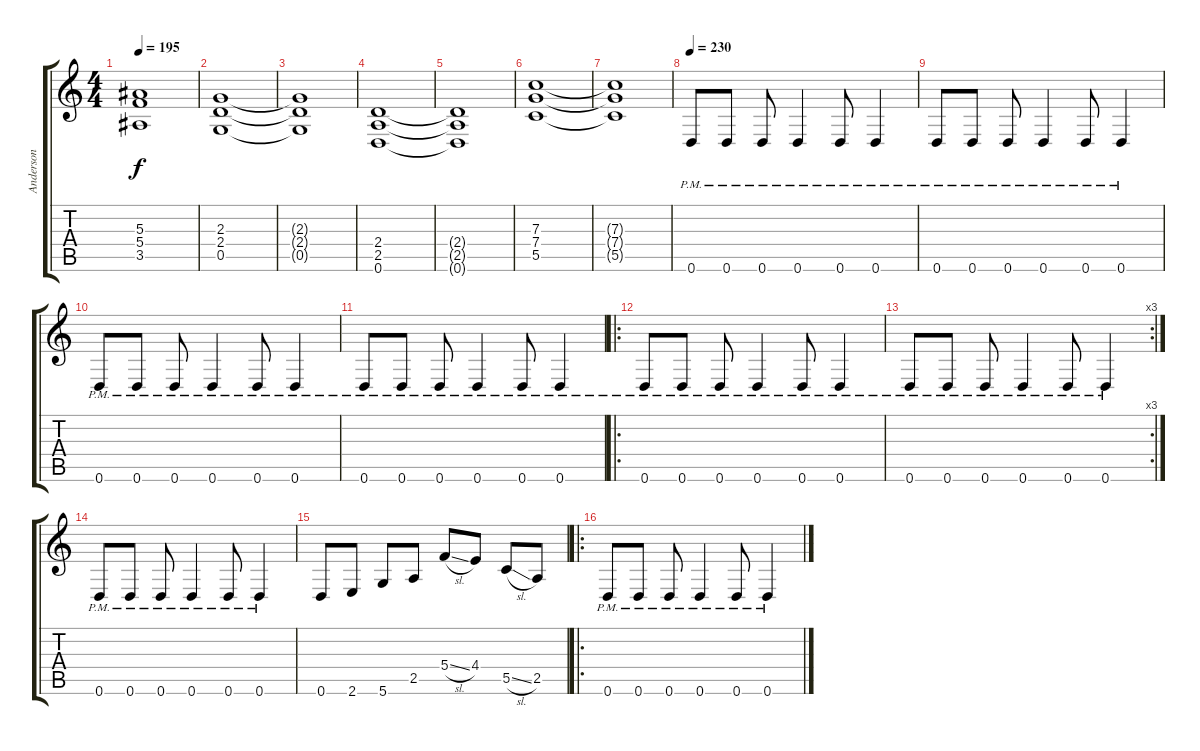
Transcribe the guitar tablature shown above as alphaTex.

\track ("Anderson" "Anderson") {instrument distortionguitar}
\staff {score tabs}
\tuning (D4 A3 F3 C3 G2 D2) {hide}
\ts (4 4)
\tempo 195
\clef g2
\ks c
(5.3{t} 5.4{t} 3.5{t}).1{dy f} |
(2.3 2.4 0.5).1 |
(2.3{t} 2.4{t} 0.5{t}).1 |
(2.4 2.5 0.6).1 |
(2.4{t} 2.5{t} 0.6{t}).1 |
(7.3 7.4 5.5).1 |
(7.3{t} 7.4{t} 5.5{t}).1 |
\tempo 230
0.6{pm}.8{volume 13 balance 3} 0.6{pm}.8 0.6{pm}.8 0.6{pm}.4 0.6{pm}.8 0.6{pm}.4 |
0.6{pm}.8 0.6{pm}.8 0.6{pm}.8 0.6{pm}.4 0.6{pm}.8 0.6{pm}.4 |
0.6{pm}.8 0.6{pm}.8 0.6{pm}.8 0.6{pm}.4 0.6{pm}.8 0.6{pm}.4 |
0.6{pm}.8 0.6{pm}.8 0.6{pm}.8 0.6{pm}.4 0.6{pm}.8 0.6{pm}.4 |
\ro
0.6{pm}.8 0.6{pm}.8 0.6{pm}.8 0.6{pm}.4 0.6{pm}.8 0.6{pm}.4 |
\rc 3
0.6{pm}.8 0.6{pm}.8 0.6{pm}.8 0.6{pm}.4 0.6{pm}.8 0.6{pm}.4 |
0.6{pm}.8 0.6{pm}.8 0.6{pm}.8 0.6{pm}.4 0.6{pm}.8 0.6{pm}.4 |
0.6.8 2.6.8 5.6.8 2.5.8 5.4{sl}.8 4.4.8 5.5{sl}.8 2.5.8 |
\ro
0.6{pm}.8 0.6{pm}.8 0.6{pm}.8 0.6{pm}.4 0.6{pm}.8 0.6{pm}.4
